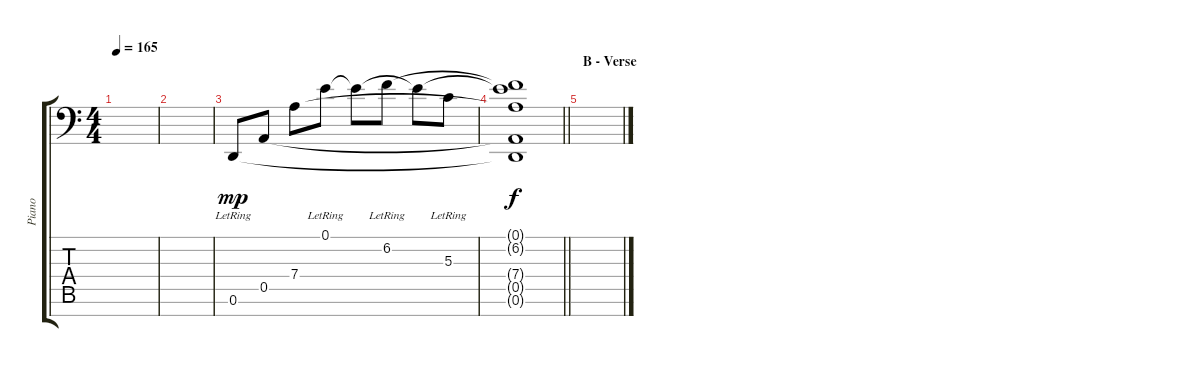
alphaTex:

\track ("Piano" "Piano") {instrument acousticgrandpiano}
\staff {score tabs}
\tuning (E4 B3 G3 D3 A2 D2 A1) {hide}
\ts (4 4)
\tempo 165
\clef f4
\ks c
|
|
0.6{lr}.8{dy mp} 0.5.8 7.4.8 0.1{lr}.8 0.1{t}.8 6.2{lr}.8 0.1{t}.8 5.3{lr}.8 |
\barLineRight lightlight
(0.1{t} 6.2{t} 7.4{t} 0.5{t} 0.6{t}).1{dy f} |
\section ("" "B - Verse")
